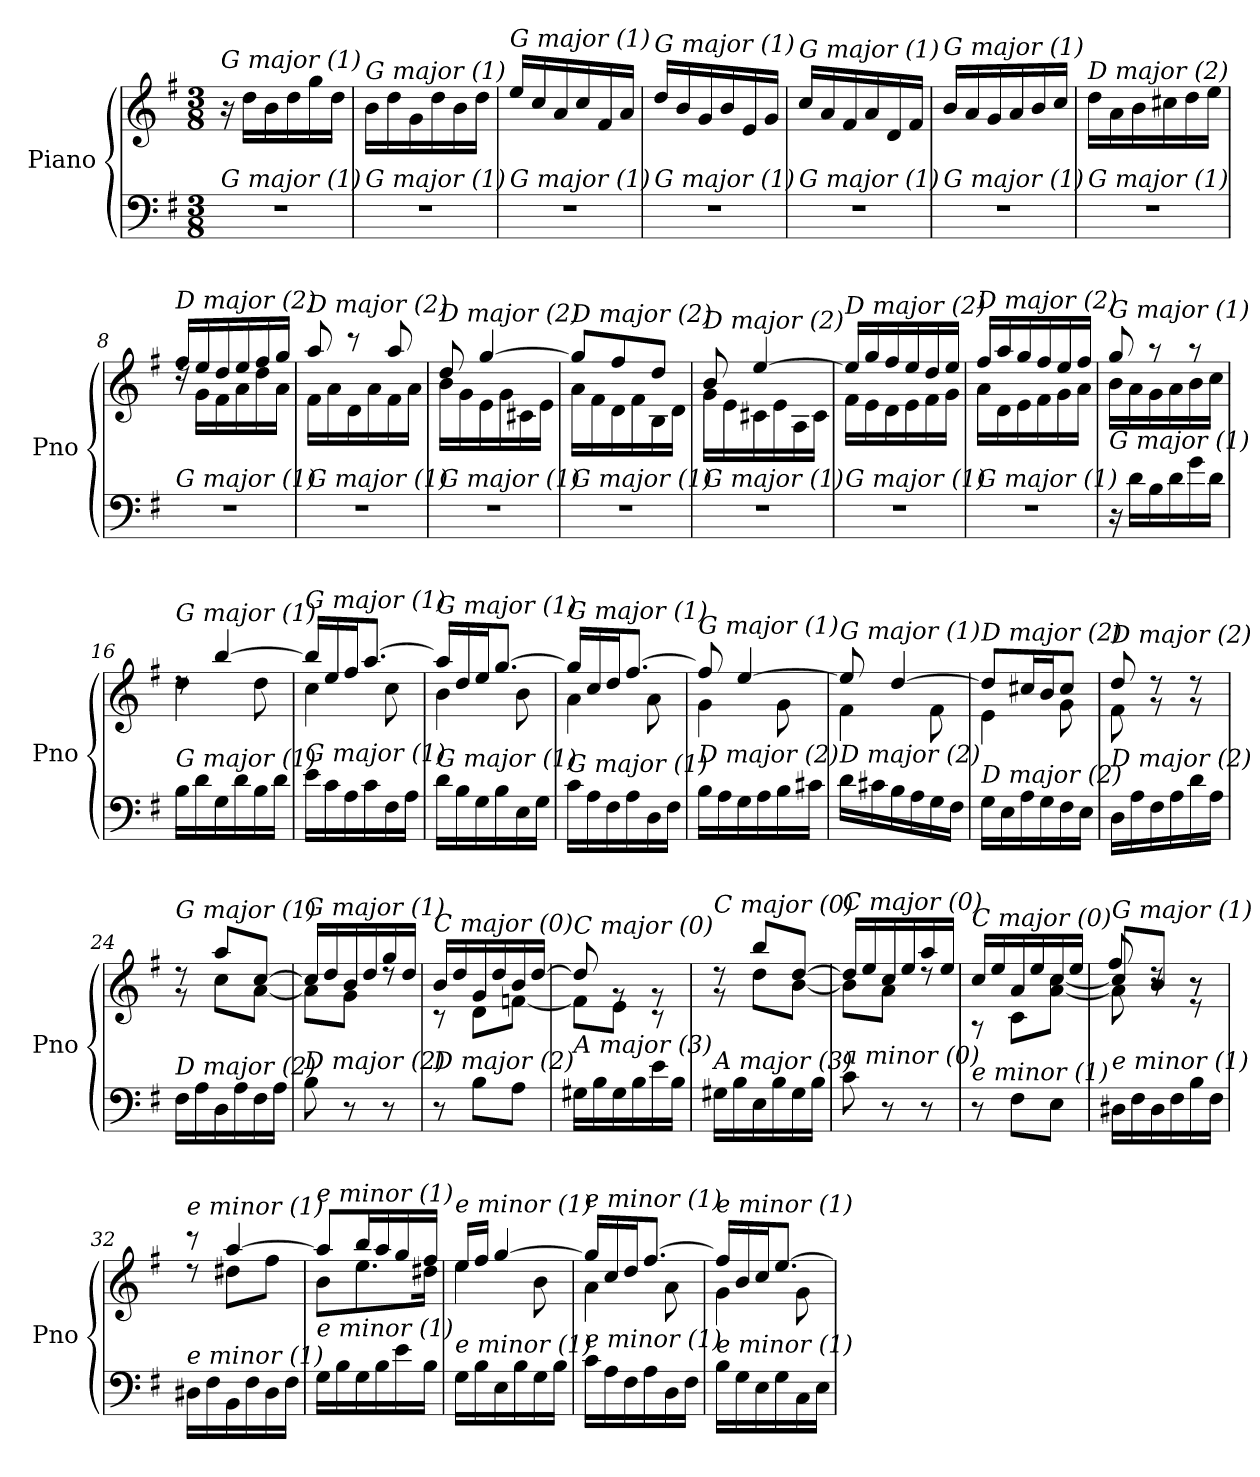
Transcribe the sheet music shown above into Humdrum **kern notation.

**kern	**kern
*part1	*part1
*staff2	*staff1
*I"Piano	*
*I'Pno	*
*clefF4	*clefG2
*k[f#]	*k[f#]
*M3/8	*M3/8
=1	=1
!	!LO:TX:i:t=G major (1)
!LO:TX:i:t=G major (1)	!
4.r	16r
.	16dd\LL
.	16b\
.	16dd\
.	16gg\
.	16dd\JJ
=2	=2
!	!LO:TX:i:t=G major (1)
!LO:TX:i:t=G major (1)	!
4.r	16b\LL
.	16dd\
.	16g\
.	16dd\
.	16b\
.	16dd\JJ
=3	=3
!	!LO:TX:i:t=G major (1)
!LO:TX:i:t=G major (1)	!
4.r	16ee/LL
.	16cc/
.	16a/
.	16cc/
.	16f#/
.	16a/JJ
=4	=4
!	!LO:TX:i:t=G major (1)
!LO:TX:i:t=G major (1)	!
4.r	16dd/LL
.	16b/
.	16g/
.	16b/
.	16e/
.	16g/JJ
=5	=5
!	!LO:TX:i:t=G major (1)
!LO:TX:i:t=G major (1)	!
4.r	16cc/LL
.	16a/
.	16f#/
.	16a/
.	16d/
.	16f#/JJ
=6	=6
!	!LO:TX:i:t=G major (1)
!LO:TX:i:t=G major (1)	!
4.r	16b/LL
.	16a/
.	16g/
.	16a/
.	16b/
.	16cc/JJ
!!LO:LB:g=z
=7	=7
!	!LO:TX:i:t=D major (2)
!LO:TX:i:t=G major (1)	!
4.r	16dd\LL
.	16a\
.	16b\
.	16cc#X\
.	16dd\
.	16ee\JJ
=8	=8
*	*^
!	!LO:TX:i:t=D major (2)	!
!LO:TX:i:t=G major (1)	!	!
4.r	16ff#/LL	16rdd
.	16ee/	16g\LL
.	16dd/	16f#\
.	16ee/	16a\
.	16ff#/	16dd\
.	16gg/JJ	16a\JJ
=9	=9	=9
!	!LO:TX:i:t=D major (2)	!
!LO:TX:i:t=G major (1)	!	!
4.r	8aa/	16f#\LL
.	.	16a\
.	8r	16d\
.	.	16a\
.	8aa/	16f#\
.	.	16a\JJ
=10	=10	=10
!	!LO:TX:i:t=D major (2)	!
!LO:TX:i:t=G major (1)	!	!
4.r	8dd/	16b\LL
.	.	16g\
.	[4gg/	16e\
.	.	16g\
.	.	16c#X\
.	.	16e\JJ
=11	=11	=11
!	!LO:TX:i:t=D major (2)	!
!LO:TX:i:t=G major (1)	!	!
4.r	8gg/L]	16a\LL
.	.	16f#\
.	8ff#/	16d\
.	.	16f#\
.	8dd/J	16B\
.	.	16d\JJ
=12	=12	=12
!	!LO:TX:i:t=D major (2)	!
!LO:TX:i:t=G major (1)	!	!
4.r	8b/	16g\LL
.	.	16e\
.	[4ee/	16c#X\
.	.	16e\
.	.	16A\
.	.	16c#\JJ
!!LO:LB:g=z	!!
=13	=13	=13
!	!LO:TX:i:t=D major (2)	!
!LO:TX:i:t=G major (1)	!	!
4.r	16ee/LL]	16f#\LL
.	16gg/	16e\
.	16ff#/	16d\
.	16ee/	16e\
.	16dd/	16f#\
.	16ee/JJ	16g\JJ
=14	=14	=14
!	!LO:TX:i:t=D major (2)	!
!LO:TX:i:t=G major (1)	!	!
4.r	16ff#/LL	16a\LL
.	16aa/	16d\
.	16gg/	16e\
.	16ff#/	16f#\
.	16ee/	16g\
.	16ff#/JJ	16a\JJ
=15	=15	=15
!	!LO:TX:i:t=G major (1)	!
!LO:TX:i:t=G major (1)	!	!
16r	8gg/	16b\LL
16d\LL	.	16a\
16B\	8r	16g\
16d\	.	16a\
16g\	8r	16b\
16d\JJ	.	16cc\JJ
=16	=16	=16
!	!LO:TX:i:t=G major (1)	!
!LO:TX:i:t=G major (1)	!	!
16B\LL	8rdd	4dd\
16d\	.	.
16G\	[4bb/	.
16d\	.	.
16B\	.	8dd\
16d\JJ	.	.
=17	=17	=17
!	!LO:TX:i:t=G major (1)	!
!LO:TX:i:t=G major (1)	!	!
16e\LL	16bb/LL]	4cc\
16c\	16ee/	.
16A\	16ff#/J	.
16c\	[8.aa/J	.
16F#\	.	8cc\
16A\JJ	.	.
=18	=18	=18
!	!LO:TX:i:t=G major (1)	!
!LO:TX:i:t=G major (1)	!	!
16d\LL	16aa/LL]	4b\
16B\	16dd/	.
16G\	16ee/J	.
16B\	[8.gg/J	.
16E\	.	8b\
16G\JJ	.	.
!!LO:LB:g=z	!!
=19	=19	=19
!	!LO:TX:i:t=G major (1)	!
!LO:TX:i:t=G major (1)	!	!
16c\LL	16gg/LL]	4a\
16A\	16cc/	.
16F#\	16dd/J	.
16A\	[8.ff#/J	.
16D\	.	8a\
16F#\JJ	.	.
=20	=20	=20
!	!LO:TX:i:t=G major (1)	!
!LO:TX:i:t=D major (2)	!	!
16B\LL	8ff#/]	4g\
16A\	.	.
16G\	[4ee/	.
16A\	.	.
16B\	.	8g\
16c#X\JJ	.	.
=21	=21	=21
!	!LO:TX:i:t=G major (1)	!
!LO:TX:i:t=D major (2)	!	!
16d\LL	8ee/]	4f#\
16c#X\	.	.
16B\	[4dd/	.
16A\	.	.
16G\	.	8f#\
16F#\JJ	.	.
=22	=22	=22
!	!LO:TX:i:t=D major (2)	!
!LO:TX:i:t=D major (2)	!	!
16G\LL	8dd/L]	4e\
16E\	.	.
16A\	16cc#X/L	.
16G\	16b/J	.
16F#\	8cc#/J	8g\
16E\JJ	.	.
=23	=23	=23
!	!LO:TX:i:t=D major (2)	!
!LO:TX:i:t=D major (2)	!	!
16D\LL	8dd/	8f#\
16A\	.	.
16F#\	8rg	8rdd
16A\	.	.
16d\	8rg	8rdd
16A\JJ	.	.
=24	=24	=24
!	!LO:TX:i:t=G major (1)	!
!LO:TX:i:t=D major (2)	!	!
16F#\LL	8rg	8rdd
16A\	.	.
16D\	8aa/L	8cc\L
16A\	.	.
16F#\	[8cc/J	[8a\J
16A\JJ	.	.
!!LO:LB:g=z	!!
=25	=25	=25
!	!LO:TX:i:t=G major (1)	!
!LO:TX:i:t=D major (2)	!	!
8B\	16cc/LL]	8a\L]
.	16dd/	.
8r	16b/	8g\J
.	16dd/	.
8r	16gg/	8rdd
.	16dd/JJ	.
=26	=26	=26
!	!LO:TX:i:t=C major (0)	!
!LO:TX:i:t=D major (2)	!	!
8r	16b/LL	8r
.	16dd/	.
8B\L	16g/	8d\L
.	16dd/	.
8A\J	16b/	[8fn\J
.	[16dd/JJ	.
=27	=27	=27
!	!LO:TX:i:t=C major (0)	!
!LO:TX:i:t=A major (3)	!	!
16G#X\LL	8dd/]	8f\L]
16B\	.	.
16G#\	8rg	8e\J
16B\	.	.
16e\	8rg	8r
16B\JJ	.	.
=28	=28	=28
!	!LO:TX:i:t=C major (0)	!
!LO:TX:i:t=A major (3)	!	!
16G#X\LL	8rg	8rdd
16B\	.	.
16E\	8bb/L	8dd\L
16B\	.	.
16G#\	[8dd/J	[8b\J
16B\JJ	.	.
=29	=29	=29
!	!LO:TX:i:t=C major (0)	!
!LO:TX:i:t=a minor (0)	!	!
8c\	16dd/LL]	8b\L]
.	16ee/	.
8r	16cc/	8a\J
.	16ee/	.
8r	16aa/	8rdd
.	16ee/JJ	.
=30	=30	=30
!	!LO:TX:i:t=C major (0)	!
!LO:TX:i:t=e minor (1)	!	!
8r	16cc/LL	8r
.	16ee/	.
8F#\L	16a/	8c\L
.	16ee/	.
8E\J	16cc/	[8a\ [8cc\J
.	16ee/JJ	.
!!LO:PB:g=z
=31	=31	=31
*	*	*^
!	!LO:TX:i:t=G major (1)	!	!
!LO:TX:i:t=e minor (1)	!	!	!
16D#X\LL	8cc/L]	8a\]	8ff#/
16F#\	.	.	.
16D#\	8b/J	8r	8rdd
16F#\	.	.	.
16B\	8re	8r	8r
16F#\JJ	.	.	.
*	*	*v	*v
=32	=32	=32
!	!LO:TX:i:t=e minor (1)	!
!LO:TX:i:t=e minor (1)	!	!
16D#X\LL	8r	8rdd
16F#\	.	.
16BB\	[4aa/	8dd#X\L
16F#\	.	.
16D#\	.	8ff#\J
16F#\JJ	.	.
=33	=33	=33
!	!LO:TX:i:t=e minor (1)	!
!LO:TX:i:t=e minor (1)	!	!
16G\LL	8aa/L]	8b\L
16B\	.	.
16G\	16bb/L	8.ee\
16B\	16aa/	.
16e\	16gg/	.
16B\JJ	16ff#/JJ	16dd#X\Jk
=34	=34	=34
!	!LO:TX:i:t=e minor (1)	!
!LO:TX:i:t=e minor (1)	!	!
16G\LL	16ee/LL	4ee\
16B\	16ff#/JJ	.
16E\	[4gg/	.
16B\	.	.
16G\	.	8b\
16B\JJ	.	.
=35	=35	=35
!	!LO:TX:i:t=e minor (1)	!
!LO:TX:i:t=e minor (1)	!	!
16c\LL	16gg/LL]	4a\
16A\	16cc/	.
16F#\	16dd/J	.
16A\	[8.ff#/J	.
16D\	.	8a\
16F#\JJ	.	.
=36	=36	=36
!	!LO:TX:i:t=e minor (1)	!
!LO:TX:i:t=e minor (1)	!	!
16B\LL	16ff#/LL]	4g\
16G\	16b/	.
16E\	16cc/J	.
16G\	[8.ee/J	.
16C\	.	8g\
16E\JJ	.	.
*	*v	*v
=	=
*-	*-
